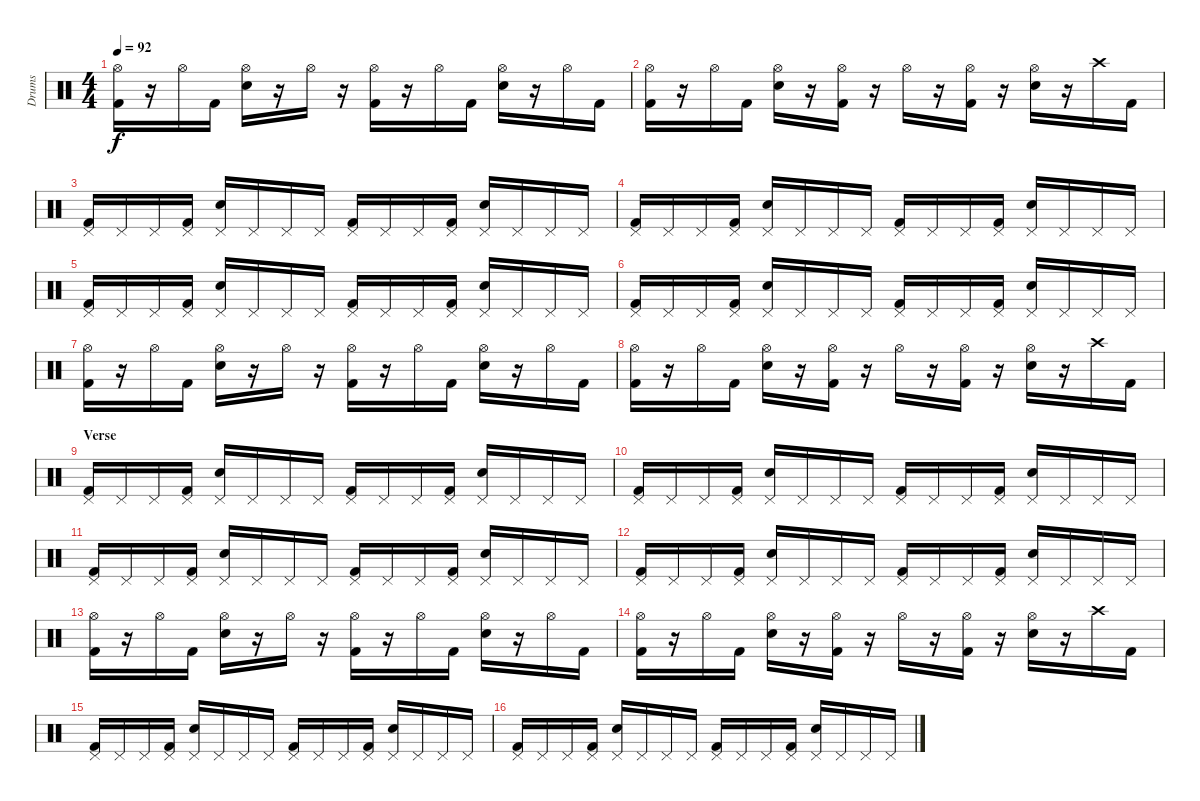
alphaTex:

\track ("Drums" "Drums") {instrument percussion}
\staff {score}
\articulation defaults
\ts (4 4)
\tempo 92
\clef neutral
\ks c
("Hi-Hat (open)" "Kick (hit) 2").16{dy f} r.16 "Hi-Hat (open)".16 "Kick (hit) 2".16 ("Hi-Hat (open)" "Electric Snare (hit)").16 r.16 "Hi-Hat (open)".16 r.16 ("Hi-Hat (open)" "Kick (hit) 2").16 r.16 "Hi-Hat (open)".16 "Kick (hit) 2".16 ("Hi-Hat (open)" "Electric Snare (hit)").16 r.16 "Hi-Hat (open)".16 "Kick (hit) 2".16 |
("Hi-Hat (open)" "Kick (hit) 2").16 r.16 "Hi-Hat (open)".16 "Kick (hit) 2".16 ("Hi-Hat (open)" "Electric Snare (hit)").16 r.16 ("Hi-Hat (open)" "Kick (hit) 2").16 r.16 "Hi-Hat (open)".16 r.16 ("Hi-Hat (open)" "Kick (hit) 2").16 r.16 ("Hi-Hat (open)" "Electric Snare (hit)").16 r.16 "Crash high (hit)".16 "Kick (hit) 2".16 |
("Pedal Hi-Hat (hit)" "Kick (hit) 2").16 "Pedal Hi-Hat (hit)".16 "Pedal Hi-Hat (hit)".16 ("Pedal Hi-Hat (hit)" "Kick (hit) 2").16 ("Pedal Hi-Hat (hit)" "Electric Snare (hit)").16 "Pedal Hi-Hat (hit)".16 "Pedal Hi-Hat (hit)".16 "Pedal Hi-Hat (hit)".16 ("Pedal Hi-Hat (hit)" "Kick (hit) 2").16 "Pedal Hi-Hat (hit)".16 "Pedal Hi-Hat (hit)".16 ("Pedal Hi-Hat (hit)" "Kick (hit) 2").16 ("Pedal Hi-Hat (hit)" "Electric Snare (hit)").16 "Pedal Hi-Hat (hit)".16 "Pedal Hi-Hat (hit)".16 "Pedal Hi-Hat (hit)".16 |
("Pedal Hi-Hat (hit)" "Kick (hit) 2").16 "Pedal Hi-Hat (hit)".16 "Pedal Hi-Hat (hit)".16 ("Pedal Hi-Hat (hit)" "Kick (hit) 2").16 ("Pedal Hi-Hat (hit)" "Electric Snare (hit)").16 "Pedal Hi-Hat (hit)".16 "Pedal Hi-Hat (hit)".16 "Pedal Hi-Hat (hit)".16 ("Pedal Hi-Hat (hit)" "Kick (hit) 2").16 "Pedal Hi-Hat (hit)".16 "Pedal Hi-Hat (hit)".16 ("Pedal Hi-Hat (hit)" "Kick (hit) 2").16 ("Pedal Hi-Hat (hit)" "Electric Snare (hit)").16 "Pedal Hi-Hat (hit)".16 "Pedal Hi-Hat (hit)".16 "Pedal Hi-Hat (hit)".16 |
("Pedal Hi-Hat (hit)" "Kick (hit) 2").16 "Pedal Hi-Hat (hit)".16 "Pedal Hi-Hat (hit)".16 ("Pedal Hi-Hat (hit)" "Kick (hit) 2").16 ("Pedal Hi-Hat (hit)" "Electric Snare (hit)").16 "Pedal Hi-Hat (hit)".16 "Pedal Hi-Hat (hit)".16 "Pedal Hi-Hat (hit)".16 ("Pedal Hi-Hat (hit)" "Kick (hit) 2").16 "Pedal Hi-Hat (hit)".16 "Pedal Hi-Hat (hit)".16 ("Pedal Hi-Hat (hit)" "Kick (hit) 2").16 ("Pedal Hi-Hat (hit)" "Electric Snare (hit)").16 "Pedal Hi-Hat (hit)".16 "Pedal Hi-Hat (hit)".16 "Pedal Hi-Hat (hit)".16 |
("Pedal Hi-Hat (hit)" "Kick (hit) 2").16 "Pedal Hi-Hat (hit)".16 "Pedal Hi-Hat (hit)".16 ("Pedal Hi-Hat (hit)" "Kick (hit) 2").16 ("Pedal Hi-Hat (hit)" "Electric Snare (hit)").16 "Pedal Hi-Hat (hit)".16 "Pedal Hi-Hat (hit)".16 "Pedal Hi-Hat (hit)".16 ("Pedal Hi-Hat (hit)" "Kick (hit) 2").16 "Pedal Hi-Hat (hit)".16 "Pedal Hi-Hat (hit)".16 ("Pedal Hi-Hat (hit)" "Kick (hit) 2").16 ("Pedal Hi-Hat (hit)" "Electric Snare (hit)").16 "Pedal Hi-Hat (hit)".16 "Pedal Hi-Hat (hit)".16 "Pedal Hi-Hat (hit)".16 |
("Hi-Hat (open)" "Kick (hit) 2").16 r.16 "Hi-Hat (open)".16 "Kick (hit) 2".16 ("Hi-Hat (open)" "Electric Snare (hit)").16 r.16 "Hi-Hat (open)".16 r.16 ("Hi-Hat (open)" "Kick (hit) 2").16 r.16 "Hi-Hat (open)".16 "Kick (hit) 2".16 ("Hi-Hat (open)" "Electric Snare (hit)").16 r.16 "Hi-Hat (open)".16 "Kick (hit) 2".16 |
("Hi-Hat (open)" "Kick (hit) 2").16 r.16 "Hi-Hat (open)".16 "Kick (hit) 2".16 ("Hi-Hat (open)" "Electric Snare (hit)").16 r.16 ("Hi-Hat (open)" "Kick (hit) 2").16 r.16 "Hi-Hat (open)".16 r.16 ("Hi-Hat (open)" "Kick (hit) 2").16 r.16 ("Hi-Hat (open)" "Electric Snare (hit)").16 r.16 "Crash high (hit)".16 "Kick (hit) 2".16 |
\section ("" "Verse")
("Pedal Hi-Hat (hit)" "Kick (hit) 2").16 "Pedal Hi-Hat (hit)".16 "Pedal Hi-Hat (hit)".16 ("Pedal Hi-Hat (hit)" "Kick (hit) 2").16 ("Pedal Hi-Hat (hit)" "Electric Snare (hit)").16 "Pedal Hi-Hat (hit)".16 "Pedal Hi-Hat (hit)".16 "Pedal Hi-Hat (hit)".16 ("Pedal Hi-Hat (hit)" "Kick (hit) 2").16 "Pedal Hi-Hat (hit)".16 "Pedal Hi-Hat (hit)".16 ("Pedal Hi-Hat (hit)" "Kick (hit) 2").16 ("Pedal Hi-Hat (hit)" "Electric Snare (hit)").16 "Pedal Hi-Hat (hit)".16 "Pedal Hi-Hat (hit)".16 "Pedal Hi-Hat (hit)".16 |
("Pedal Hi-Hat (hit)" "Kick (hit) 2").16 "Pedal Hi-Hat (hit)".16 "Pedal Hi-Hat (hit)".16 ("Pedal Hi-Hat (hit)" "Kick (hit) 2").16 ("Pedal Hi-Hat (hit)" "Electric Snare (hit)").16 "Pedal Hi-Hat (hit)".16 "Pedal Hi-Hat (hit)".16 "Pedal Hi-Hat (hit)".16 ("Pedal Hi-Hat (hit)" "Kick (hit) 2").16 "Pedal Hi-Hat (hit)".16 "Pedal Hi-Hat (hit)".16 ("Pedal Hi-Hat (hit)" "Kick (hit) 2").16 ("Pedal Hi-Hat (hit)" "Electric Snare (hit)").16 "Pedal Hi-Hat (hit)".16 "Pedal Hi-Hat (hit)".16 "Pedal Hi-Hat (hit)".16 |
("Pedal Hi-Hat (hit)" "Kick (hit) 2").16 "Pedal Hi-Hat (hit)".16 "Pedal Hi-Hat (hit)".16 ("Pedal Hi-Hat (hit)" "Kick (hit) 2").16 ("Pedal Hi-Hat (hit)" "Electric Snare (hit)").16 "Pedal Hi-Hat (hit)".16 "Pedal Hi-Hat (hit)".16 "Pedal Hi-Hat (hit)".16 ("Pedal Hi-Hat (hit)" "Kick (hit) 2").16 "Pedal Hi-Hat (hit)".16 "Pedal Hi-Hat (hit)".16 ("Pedal Hi-Hat (hit)" "Kick (hit) 2").16 ("Pedal Hi-Hat (hit)" "Electric Snare (hit)").16 "Pedal Hi-Hat (hit)".16 "Pedal Hi-Hat (hit)".16 "Pedal Hi-Hat (hit)".16 |
("Pedal Hi-Hat (hit)" "Kick (hit) 2").16 "Pedal Hi-Hat (hit)".16 "Pedal Hi-Hat (hit)".16 ("Pedal Hi-Hat (hit)" "Kick (hit) 2").16 ("Pedal Hi-Hat (hit)" "Electric Snare (hit)").16 "Pedal Hi-Hat (hit)".16 "Pedal Hi-Hat (hit)".16 "Pedal Hi-Hat (hit)".16 ("Pedal Hi-Hat (hit)" "Kick (hit) 2").16 "Pedal Hi-Hat (hit)".16 "Pedal Hi-Hat (hit)".16 ("Pedal Hi-Hat (hit)" "Kick (hit) 2").16 ("Pedal Hi-Hat (hit)" "Electric Snare (hit)").16 "Pedal Hi-Hat (hit)".16 "Pedal Hi-Hat (hit)".16 "Pedal Hi-Hat (hit)".16 |
("Hi-Hat (open)" "Kick (hit) 2").16 r.16 "Hi-Hat (open)".16 "Kick (hit) 2".16 ("Hi-Hat (open)" "Electric Snare (hit)").16 r.16 "Hi-Hat (open)".16 r.16 ("Hi-Hat (open)" "Kick (hit) 2").16 r.16 "Hi-Hat (open)".16 "Kick (hit) 2".16 ("Hi-Hat (open)" "Electric Snare (hit)").16 r.16 "Hi-Hat (open)".16 "Kick (hit) 2".16 |
("Hi-Hat (open)" "Kick (hit) 2").16 r.16 "Hi-Hat (open)".16 "Kick (hit) 2".16 ("Hi-Hat (open)" "Electric Snare (hit)").16 r.16 ("Hi-Hat (open)" "Kick (hit) 2").16 r.16 "Hi-Hat (open)".16 r.16 ("Hi-Hat (open)" "Kick (hit) 2").16 r.16 ("Hi-Hat (open)" "Electric Snare (hit)").16 r.16 "Crash high (hit)".16 "Kick (hit) 2".16 |
("Pedal Hi-Hat (hit)" "Kick (hit) 2").16 "Pedal Hi-Hat (hit)".16 "Pedal Hi-Hat (hit)".16 ("Pedal Hi-Hat (hit)" "Kick (hit) 2").16 ("Pedal Hi-Hat (hit)" "Electric Snare (hit)").16 "Pedal Hi-Hat (hit)".16 "Pedal Hi-Hat (hit)".16 "Pedal Hi-Hat (hit)".16 ("Pedal Hi-Hat (hit)" "Kick (hit) 2").16 "Pedal Hi-Hat (hit)".16 "Pedal Hi-Hat (hit)".16 ("Pedal Hi-Hat (hit)" "Kick (hit) 2").16 ("Pedal Hi-Hat (hit)" "Electric Snare (hit)").16 "Pedal Hi-Hat (hit)".16 "Pedal Hi-Hat (hit)".16 "Pedal Hi-Hat (hit)".16 |
("Pedal Hi-Hat (hit)" "Kick (hit) 2").16 "Pedal Hi-Hat (hit)".16 "Pedal Hi-Hat (hit)".16 ("Pedal Hi-Hat (hit)" "Kick (hit) 2").16 ("Pedal Hi-Hat (hit)" "Electric Snare (hit)").16 "Pedal Hi-Hat (hit)".16 "Pedal Hi-Hat (hit)".16 "Pedal Hi-Hat (hit)".16 ("Pedal Hi-Hat (hit)" "Kick (hit) 2").16 "Pedal Hi-Hat (hit)".16 "Pedal Hi-Hat (hit)".16 ("Pedal Hi-Hat (hit)" "Kick (hit) 2").16 ("Pedal Hi-Hat (hit)" "Electric Snare (hit)").16 "Pedal Hi-Hat (hit)".16 "Pedal Hi-Hat (hit)".16 "Pedal Hi-Hat (hit)".16
